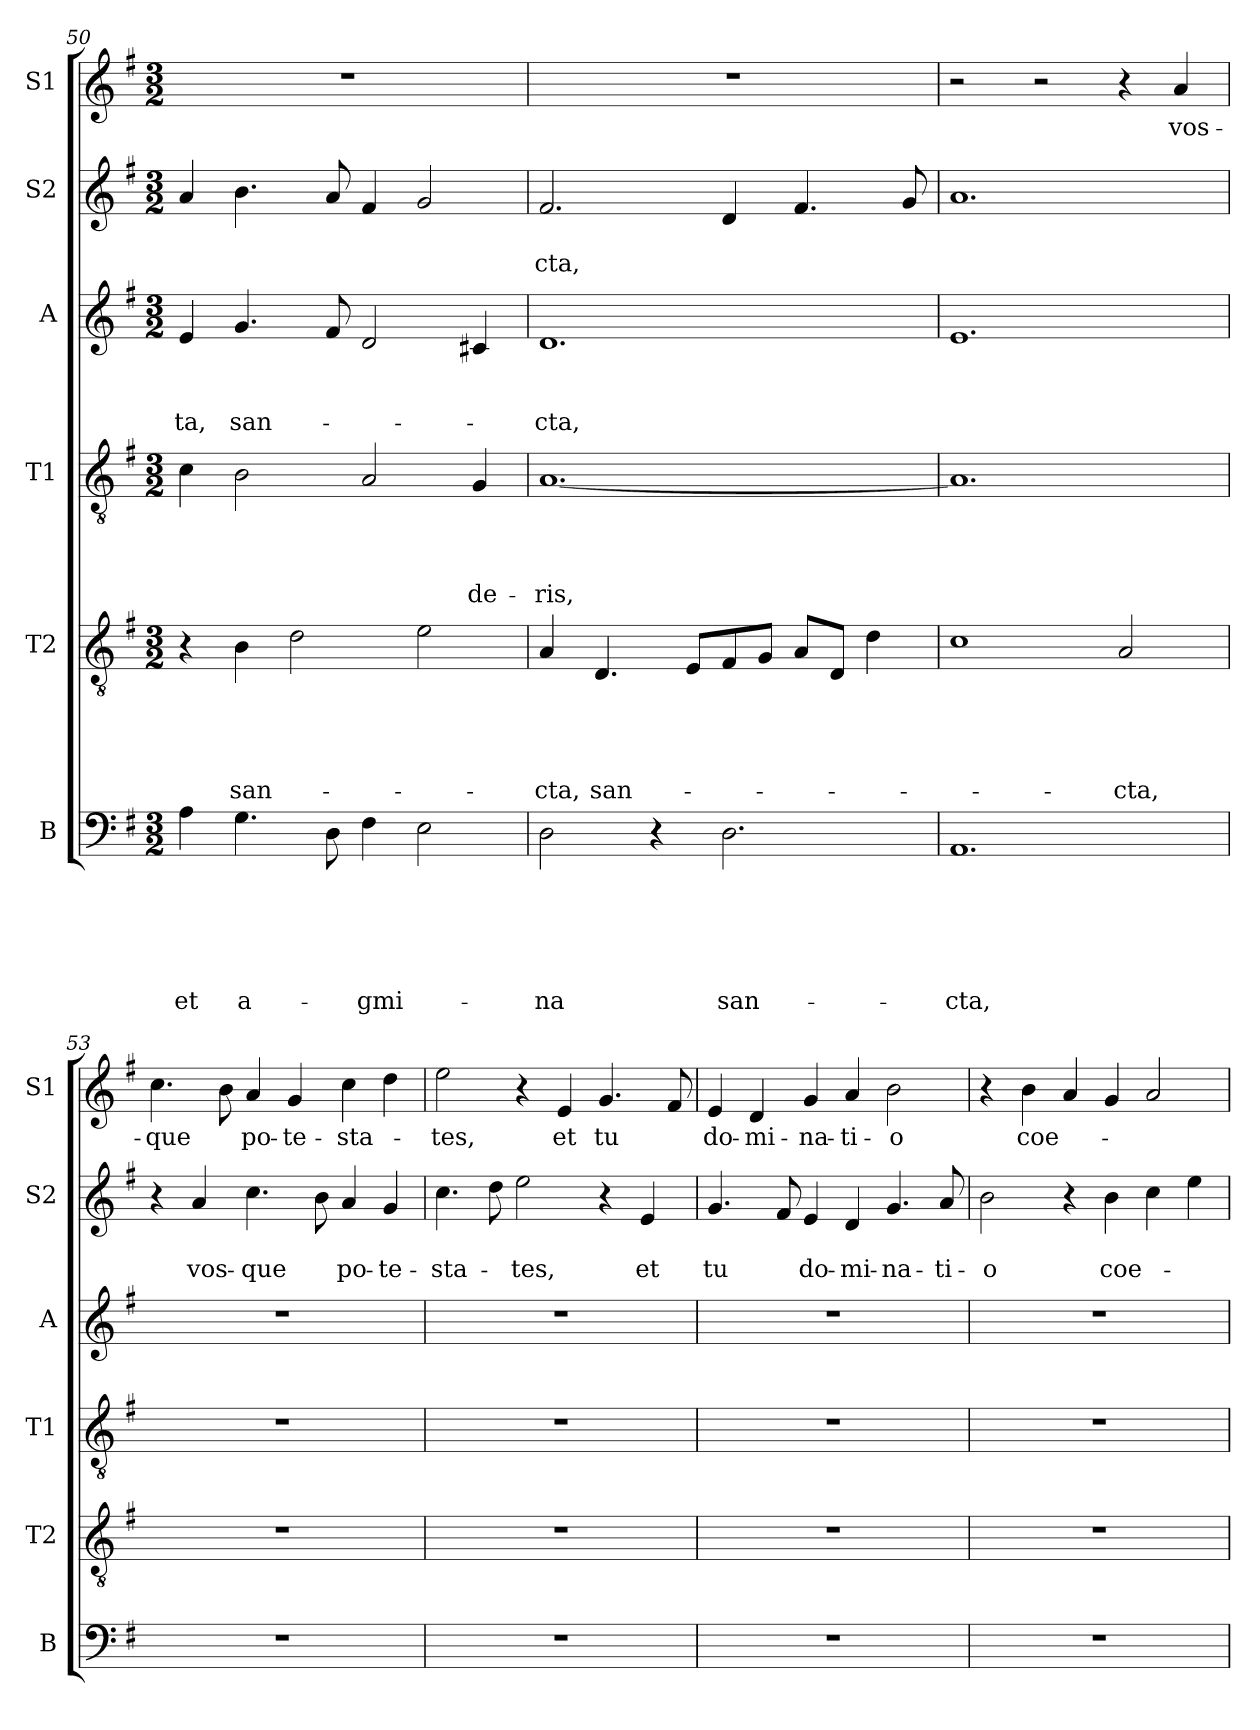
**kern	**text	**text	**text	**text	**text	**text	**kern	**text	**text	**text	**text	**text	**kern	**text	**text	**text	**text	**kern	**text	**text	**text	**kern	**text	**text	**kern	**text
*part6	*part6	*part6	*part6	*part6	*part6	*part6	*part5	*part5	*part5	*part5	*part5	*part5	*part4	*part4	*part4	*part4	*part4	*part3	*part3	*part3	*part3	*part2	*part2	*part2	*part1	*part1
*staff6	*staff6	*staff6	*staff6	*staff6	*staff6	*staff6	*staff5	*staff5	*staff5	*staff5	*staff5	*staff5	*staff4	*staff4	*staff4	*staff4	*staff4	*staff3	*staff3	*staff3	*staff3	*staff2	*staff2	*staff2	*staff1	*staff1
*I"B	*	*	*	*	*	*	*I"T2	*	*	*	*	*	*I"T1	*	*	*	*	*I"A	*	*	*	*I"S2	*	*	*I"S1	*
*I'B	*	*	*	*	*	*	*I'T2	*	*	*	*	*	*I'T1	*	*	*	*	*I'A	*	*	*	*I'S2	*	*	*I'S1	*
!!LO:PB:g=z
*clefF4	*	*	*	*	*	*	*clefGv2	*	*	*	*	*	*clefGv2	*	*	*	*	*clefG2	*	*	*	*clefG2	*	*	*clefG2	*
*k[f#]	*	*	*	*	*	*	*k[f#]	*	*	*	*	*	*k[f#]	*	*	*	*	*k[f#]	*	*	*	*k[f#]	*	*	*k[f#]	*
*G:	*	*	*	*	*	*	*G:	*	*	*	*	*	*G:	*	*	*	*	*G:	*	*	*	*G:	*	*	*G:	*
*M3/2	*	*	*	*	*	*	*M3/2	*	*	*	*	*	*M3/2	*	*	*	*	*M3/2	*	*	*	*M3/2	*	*	*M3/2	*
=50	=50	=50	=50	=50	=50	=50	=50	=50	=50	=50	=50	=50	=50	=50	=50	=50	=50	=50	=50	=50	=50	=50	=50	=50	=50	=50
!	!	!	!	!	!	!LO:LY:b	!	!	!	!	!	!	!	!	!	!	!	!	!	!	!LO:LY:b	!	!	!	!LO:N:vis=1	!
4A\	.	.	.	.	.	et	4r	.	.	.	.	.	4c\	.	.	.	.	4e/	.	.	-ta,	4a/	.	.	1.r	.
!	!	!	!	!	!	!LO:LY:b	!	!	!	!	!	!LO:LY:b	!	!	!	!	!	!	!	!	!LO:LY:b	!	!	!	!	!
4.G\	.	.	.	.	.	a-	4B\	.	.	.	.	san-	2B\	.	.	.	.	4.g/	.	.	san-	4.b\	.	.	.	.
.	.	.	.	.	.	.	2d\	.	.	.	.	.	.	.	.	.	.	.	.	.	.	.	.	.	.	.
8D\	.	.	.	.	.	.	.	.	.	.	.	.	.	.	.	.	.	8f#/	.	.	.	8a/	.	.	.	.
!	!	!	!	!	!	!LO:LY:b	!	!	!	!	!	!	!	!	!	!	!	!	!	!	!	!	!	!	!	!
4F#\	.	.	.	.	.	-gmi-	.	.	.	.	.	.	2A/	.	.	.	.	2d/	.	.	.	4f#/	.	.	.	.
2E\	.	.	.	.	.	.	2e\	.	.	.	.	.	.	.	.	.	.	.	.	.	.	2g/	.	.	.	.
!	!	!	!	!	!	!	!	!	!	!	!	!	!	!	!	!	!LO:LY:b	!	!	!	!	!	!	!	!	!
.	.	.	.	.	.	.	.	.	.	.	.	.	4G/	.	.	.	-de-	4c#/	.	.	.	.	.	.	.	.
=51	=51	=51	=51	=51	=51	=51	=51	=51	=51	=51	=51	=51	=51	=51	=51	=51	=51	=51	=51	=51	=51	=51	=51	=51	=51	=51
!	!	!	!	!	!	!LO:LY:b	!	!	!	!	!	!LO:LY:b	!	!	!	!	!LO:LY:b	!	!	!	!LO:LY:b	!	!	!LO:LY:b	!LO:N:vis=1	!
2D\	.	.	.	.	.	-na	4A/	.	.	.	.	-cta,	[<1.A	.	.	.	-ris,	1.d	.	.	-cta,	2.f#/	.	-cta,	1.r	.
!	!	!	!	!	!	!	!	!	!	!	!	!LO:LY:b	!	!	!	!	!	!	!	!	!	!	!	!	!	!
.	.	.	.	.	.	.	4.D/	.	.	.	.	san-	.	.	.	.	.	.	.	.	.	.	.	.	.	.
4r	.	.	.	.	.	.	.	.	.	.	.	.	.	.	.	.	.	.	.	.	.	.	.	.	.	.
.	.	.	.	.	.	.	8E/L	.	.	.	.	.	.	.	.	.	.	.	.	.	.	.	.	.	.	.
!	!	!	!	!	!	!LO:LY:b	!	!	!	!	!	!	!	!	!	!	!	!	!	!	!	!	!	!	!	!
2.D\	.	.	.	.	.	san-	8F#/	.	.	.	.	.	.	.	.	.	.	.	.	.	.	4d/	.	.	.	.
.	.	.	.	.	.	.	8G/J	.	.	.	.	.	.	.	.	.	.	.	.	.	.	.	.	.	.	.
.	.	.	.	.	.	.	8A/L	.	.	.	.	.	.	.	.	.	.	.	.	.	.	4.f#/	.	.	.	.
.	.	.	.	.	.	.	8D/J	.	.	.	.	.	.	.	.	.	.	.	.	.	.	.	.	.	.	.
.	.	.	.	.	.	.	4d\	.	.	.	.	.	.	.	.	.	.	.	.	.	.	.	.	.	.	.
.	.	.	.	.	.	.	.	.	.	.	.	.	.	.	.	.	.	.	.	.	.	8g/	.	.	.	.
=52	=52	=52	=52	=52	=52	=52	=52	=52	=52	=52	=52	=52	=52	=52	=52	=52	=52	=52	=52	=52	=52	=52	=52	=52	=52	=52
!	!	!	!	!	!	!LO:LY:b	!	!	!	!	!	!	!	!	!	!	!	!	!	!	!	!	!	!	!	!
1.AA	.	.	.	.	.	-cta,	1c	.	.	.	.	.	1.A]	.	.	.	.	1.e	.	.	.	1.a	.	.	2r	.
.	.	.	.	.	.	.	.	.	.	.	.	.	.	.	.	.	.	.	.	.	.	.	.	.	2r	.
!	!	!	!	!	!	!	!	!	!	!	!	!LO:LY:b	!	!	!	!	!	!	!	!	!	!	!	!	!	!
.	.	.	.	.	.	.	2A/	.	.	.	.	-cta,	.	.	.	.	.	.	.	.	.	.	.	.	4r	.
!	!	!	!	!	!	!	!	!	!	!	!	!	!	!	!	!	!	!	!	!	!	!	!	!	!	!LO:LY:b
.	.	.	.	.	.	.	.	.	.	.	.	.	.	.	.	.	.	.	.	.	.	.	.	.	4a/	vos-
=53	=53	=53	=53	=53	=53	=53	=53	=53	=53	=53	=53	=53	=53	=53	=53	=53	=53	=53	=53	=53	=53	=53	=53	=53	=53	=53
!LO:N:vis=1	!	!	!	!	!	!	!LO:N:vis=1	!	!	!	!	!	!LO:N:vis=1	!	!	!	!	!LO:N:vis=1	!	!	!	!	!	!	!	!LO:LY:b
1.r	.	.	.	.	.	.	1.r	.	.	.	.	.	1.r	.	.	.	.	1.r	.	.	.	4r	.	.	4.cc\	-que
!	!	!	!	!	!	!	!	!	!	!	!	!	!	!	!	!	!	!	!	!	!	!	!	!LO:LY:b	!	!
.	.	.	.	.	.	.	.	.	.	.	.	.	.	.	.	.	.	.	.	.	.	4a/	.	vos-	.	.
.	.	.	.	.	.	.	.	.	.	.	.	.	.	.	.	.	.	.	.	.	.	.	.	.	8b\	.
!	!	!	!	!	!	!	!	!	!	!	!	!	!	!	!	!	!	!	!	!	!	!	!	!LO:LY:b	!	!LO:LY:b
.	.	.	.	.	.	.	.	.	.	.	.	.	.	.	.	.	.	.	.	.	.	4.cc\	.	-que	4a/	po-
!	!	!	!	!	!	!	!	!	!	!	!	!	!	!	!	!	!	!	!	!	!	!	!	!	!	!LO:LY:b
.	.	.	.	.	.	.	.	.	.	.	.	.	.	.	.	.	.	.	.	.	.	.	.	.	4g/	-te-
.	.	.	.	.	.	.	.	.	.	.	.	.	.	.	.	.	.	.	.	.	.	8b\	.	.	.	.
!	!	!	!	!	!	!	!	!	!	!	!	!	!	!	!	!	!	!	!	!	!	!	!	!LO:LY:b	!	!LO:LY:b
.	.	.	.	.	.	.	.	.	.	.	.	.	.	.	.	.	.	.	.	.	.	4a/	.	po-	4cc\	-sta-
!	!	!	!	!	!	!	!	!	!	!	!	!	!	!	!	!	!	!	!	!	!	!	!	!LO:LY:b	!	!
.	.	.	.	.	.	.	.	.	.	.	.	.	.	.	.	.	.	.	.	.	.	4g/	.	-te-	4dd\	.
!!LO:LB:g=z
=54	=54	=54	=54	=54	=54	=54	=54	=54	=54	=54	=54	=54	=54	=54	=54	=54	=54	=54	=54	=54	=54	=54	=54	=54	=54	=54
!LO:N:vis=1	!	!	!	!	!	!	!LO:N:vis=1	!	!	!	!	!	!LO:N:vis=1	!	!	!	!	!LO:N:vis=1	!	!	!	!	!	!LO:LY:b	!	!LO:LY:b
1.r	.	.	.	.	.	.	1.r	.	.	.	.	.	1.r	.	.	.	.	1.r	.	.	.	4.cc\	.	-sta-	2ee\	-tes,
.	.	.	.	.	.	.	.	.	.	.	.	.	.	.	.	.	.	.	.	.	.	8dd\	.	.	.	.
!	!	!	!	!	!	!	!	!	!	!	!	!	!	!	!	!	!	!	!	!	!	!	!	!LO:LY:b	!	!
.	.	.	.	.	.	.	.	.	.	.	.	.	.	.	.	.	.	.	.	.	.	2ee\	.	-tes,	4r	.
!	!	!	!	!	!	!	!	!	!	!	!	!	!	!	!	!	!	!	!	!	!	!	!	!	!	!LO:LY:b
.	.	.	.	.	.	.	.	.	.	.	.	.	.	.	.	.	.	.	.	.	.	.	.	.	4e/	et
!	!	!	!	!	!	!	!	!	!	!	!	!	!	!	!	!	!	!	!	!	!	!	!	!	!	!LO:LY:b
.	.	.	.	.	.	.	.	.	.	.	.	.	.	.	.	.	.	.	.	.	.	4r	.	.	4.g/	tu
!	!	!	!	!	!	!	!	!	!	!	!	!	!	!	!	!	!	!	!	!	!	!	!	!LO:LY:b	!	!
.	.	.	.	.	.	.	.	.	.	.	.	.	.	.	.	.	.	.	.	.	.	4e/	.	et	.	.
.	.	.	.	.	.	.	.	.	.	.	.	.	.	.	.	.	.	.	.	.	.	.	.	.	8f#/	.
=55	=55	=55	=55	=55	=55	=55	=55	=55	=55	=55	=55	=55	=55	=55	=55	=55	=55	=55	=55	=55	=55	=55	=55	=55	=55	=55
!LO:N:vis=1	!	!	!	!	!	!	!LO:N:vis=1	!	!	!	!	!	!LO:N:vis=1	!	!	!	!	!LO:N:vis=1	!	!	!	!	!	!LO:LY:b	!	!LO:LY:b
1.r	.	.	.	.	.	.	1.r	.	.	.	.	.	1.r	.	.	.	.	1.r	.	.	.	4.g/	.	tu	4e/	do-
!	!	!	!	!	!	!	!	!	!	!	!	!	!	!	!	!	!	!	!	!	!	!	!	!	!	!LO:LY:b
.	.	.	.	.	.	.	.	.	.	.	.	.	.	.	.	.	.	.	.	.	.	.	.	.	4d/	-mi-
.	.	.	.	.	.	.	.	.	.	.	.	.	.	.	.	.	.	.	.	.	.	8f#/	.	.	.	.
!	!	!	!	!	!	!	!	!	!	!	!	!	!	!	!	!	!	!	!	!	!	!	!	!LO:LY:b	!	!LO:LY:b
.	.	.	.	.	.	.	.	.	.	.	.	.	.	.	.	.	.	.	.	.	.	4e/	.	do-	4g/	-na-
!	!	!	!	!	!	!	!	!	!	!	!	!	!	!	!	!	!	!	!	!	!	!	!	!LO:LY:b	!	!LO:LY:b
.	.	.	.	.	.	.	.	.	.	.	.	.	.	.	.	.	.	.	.	.	.	4d/	.	-mi-	4a/	-ti-
!	!	!	!	!	!	!	!	!	!	!	!	!	!	!	!	!	!	!	!	!	!	!	!	!LO:LY:b	!	!LO:LY:b
.	.	.	.	.	.	.	.	.	.	.	.	.	.	.	.	.	.	.	.	.	.	4.g/	.	-na-	2b\	-o
!	!	!	!	!	!	!	!	!	!	!	!	!	!	!	!	!	!	!	!	!	!	!	!	!LO:LY:b	!	!
.	.	.	.	.	.	.	.	.	.	.	.	.	.	.	.	.	.	.	.	.	.	8a/	.	-ti-	.	.
=56	=56	=56	=56	=56	=56	=56	=56	=56	=56	=56	=56	=56	=56	=56	=56	=56	=56	=56	=56	=56	=56	=56	=56	=56	=56	=56
!LO:N:vis=1	!	!	!	!	!	!	!LO:N:vis=1	!	!	!	!	!	!LO:N:vis=1	!	!	!	!	!LO:N:vis=1	!	!	!	!	!	!LO:LY:b	!	!
1.r	.	.	.	.	.	.	1.r	.	.	.	.	.	1.r	.	.	.	.	1.r	.	.	.	2b\	.	-o	4r	.
!	!	!	!	!	!	!	!	!	!	!	!	!	!	!	!	!	!	!	!	!	!	!	!	!	!	!LO:LY:b
.	.	.	.	.	.	.	.	.	.	.	.	.	.	.	.	.	.	.	.	.	.	.	.	.	4b\	coe-
.	.	.	.	.	.	.	.	.	.	.	.	.	.	.	.	.	.	.	.	.	.	4r	.	.	4a/	.
!	!	!	!	!	!	!	!	!	!	!	!	!	!	!	!	!	!	!	!	!	!	!	!	!LO:LY:b	!	!
.	.	.	.	.	.	.	.	.	.	.	.	.	.	.	.	.	.	.	.	.	.	4b\	.	coe-	4g/	.
.	.	.	.	.	.	.	.	.	.	.	.	.	.	.	.	.	.	.	.	.	.	4cc\	.	.	2a/	.
.	.	.	.	.	.	.	.	.	.	.	.	.	.	.	.	.	.	.	.	.	.	4ee\	.	.	.	.
=	=	=	=	=	=	=	=	=	=	=	=	=	=	=	=	=	=	=	=	=	=	=	=	=	=	=
*-	*-	*-	*-	*-	*-	*-	*-	*-	*-	*-	*-	*-	*-	*-	*-	*-	*-	*-	*-	*-	*-	*-	*-	*-	*-	*-
